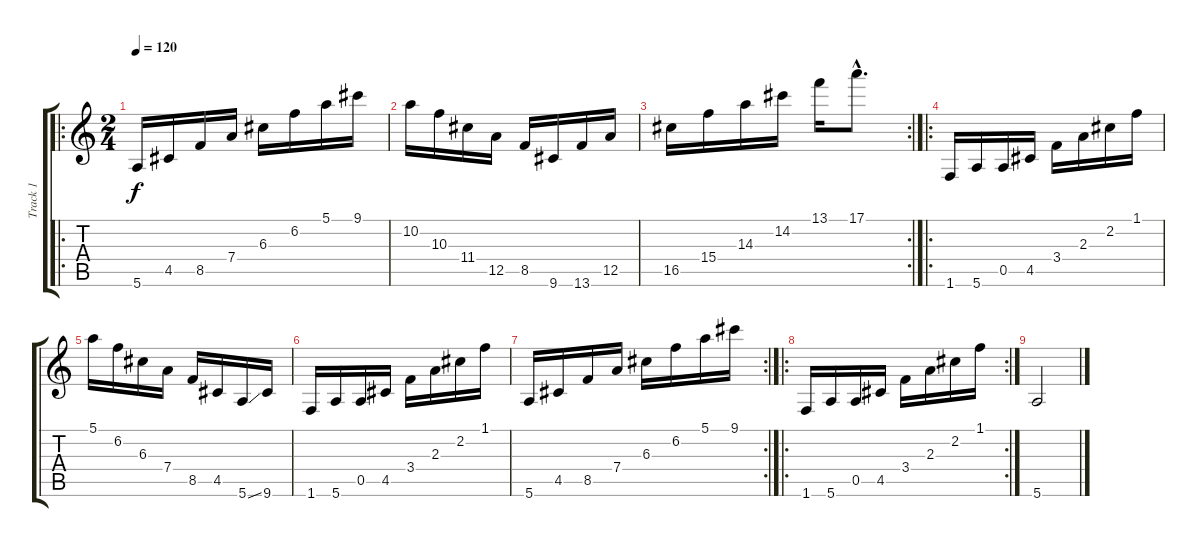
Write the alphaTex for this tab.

\track ("Track 1" "Track 1") {instrument acousticguitarnylon}
\staff {score tabs}
\tuning (E4 B3 G3 D3 A2 E2) {hide}
\ro
\ts (2 4)
\tempo 120
\clef g2
\ks c
5.6.16{dy f instrument acousticguitarnylon} 4.5.16 8.5.16 7.4.16 6.3.16 6.2.16 5.1.16 9.1.16 |
10.2.16 10.3.16 11.4.16 12.5.16 8.5.16 9.6.16 13.6.16 12.5.16 |
\rc 2
16.5.16 15.4.16 14.3.16 14.2.16 13.1.16 17.1{hac}.8{d} |
\ro
1.6.16 5.6.16 0.5.16 4.5.16 3.4.16 2.3.16 2.2.16 1.1.16 |
5.1.16 6.2.16 6.3.16 7.4.16 8.5.16 4.5.16 5.6{ss}.16 9.6.16 |
1.6.16 5.6.16 0.5.16 4.5.16 3.4.16 2.3.16 2.2.16 1.1.16 |
\rc 2
5.6.16 4.5.16 8.5.16 7.4.16 6.3.16 6.2.16 5.1.16 9.1.16 |
\ro
\rc 2
1.6.16 5.6.16 0.5.16 4.5.16 3.4.16 2.3.16 2.2.16 1.1.16 |
5.6.2
